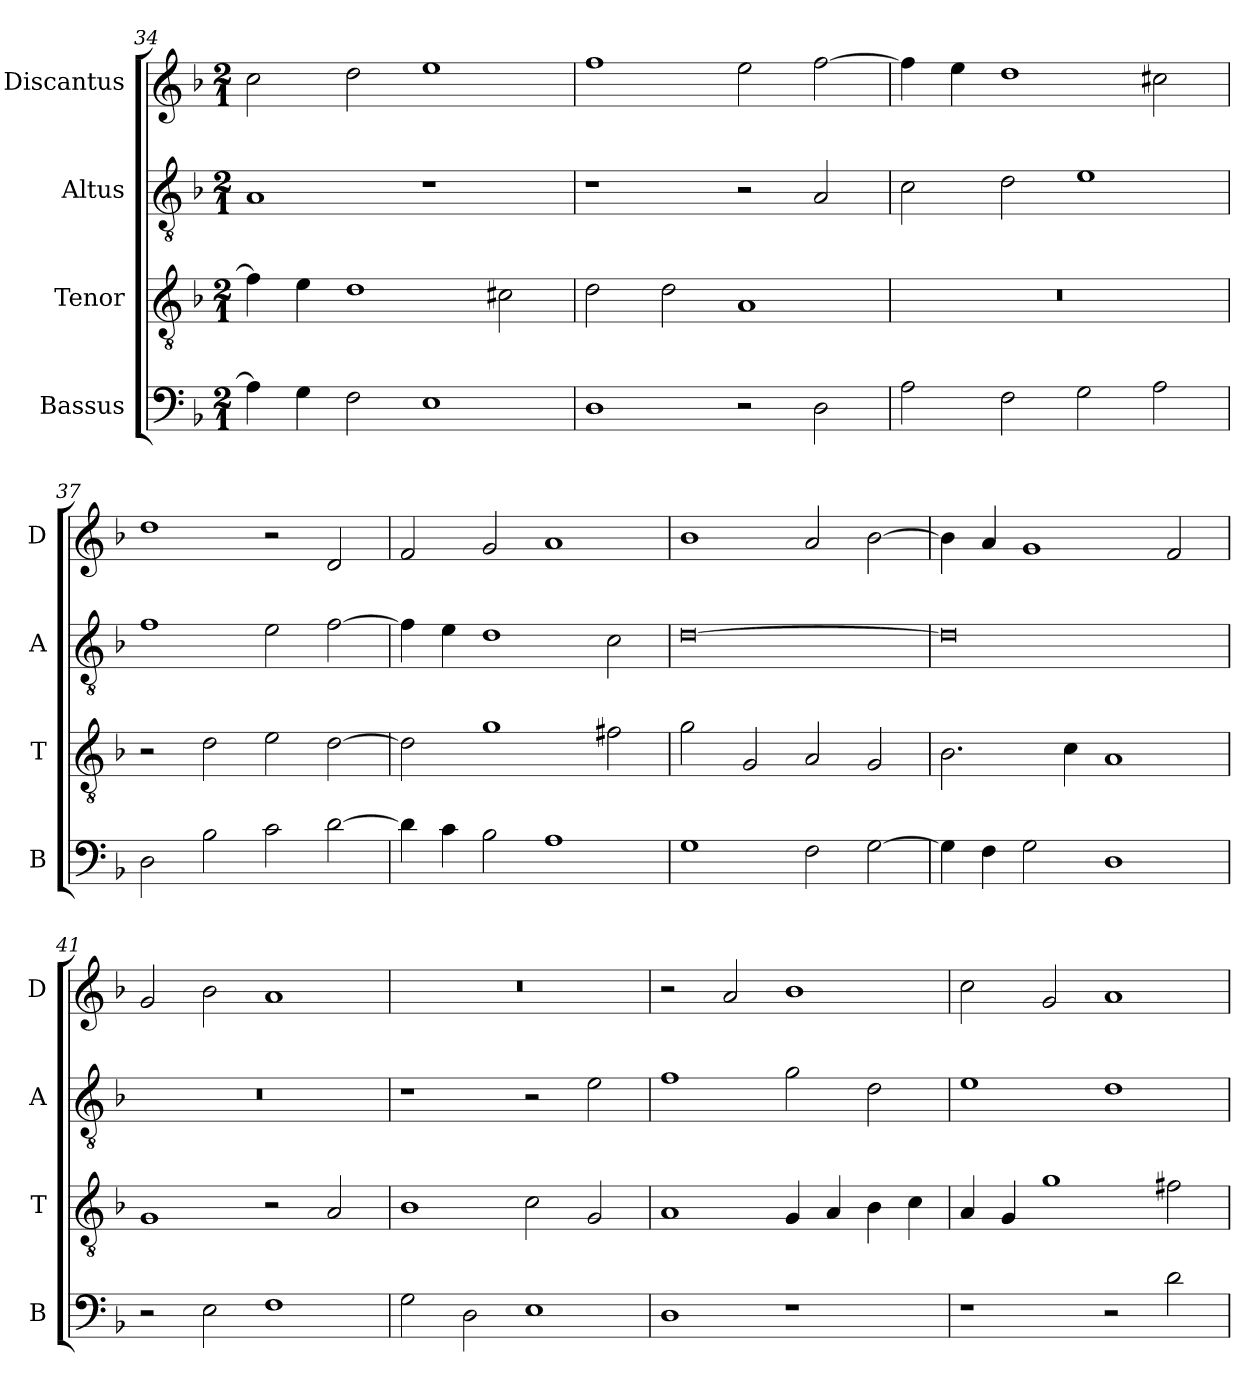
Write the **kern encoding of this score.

**kern	**kern	**kern	**kern
*part4	*part3	*part2	*part1
*staff4	*staff3	*staff2	*staff1
*I"Bassus	*I"Tenor	*I"Altus	*I"Discantus
*I'B	*I'T	*I'A	*I'D
*clefF4	*clefGv2	*clefGv2	*clefG2
*k[b-]	*k[b-]	*k[b-]	*k[b-]
*M2/1	*M2/1	*M2/1	*M2/1
=34	=34	=34	=34
4A\]	4f\]	1A	2cc\
4G\	4e\	.	.
2F\	1d	.	2dd\
1E	.	1r	1ee
.	2c#X\	.	.
=35	=35	=35	=35
1D	2d\	1r	1ff
.	2d\	.	.
2r	1A	2r	2ee\
2D\	.	2A/	[2ff\
=36	=36	=36	=36
2A\	0r	2c\	4ff\]
.	.	.	4ee\
2F\	.	2d\	1dd
2G\	.	1e	.
2A\	.	.	2cc#X\
=37	=37	=37	=37
2D\	2r	1f	1dd
2B-\	2d\	.	.
2c\	2e\	2e\	2r
[2d\	[2d\	[2f\	2d/
=38	=38	=38	=38
4d\]	2d\]	4f\]	2f/
4c\	.	4e\	.
2B-\	1g	1d	2g/
1A	.	.	1a
.	2f#X\	2c\	.
=39	=39	=39	=39
1G	2g\	[0d	1b-
.	2G/	.	.
2F\	2A/	.	2a/
[2G\	2G/	.	[2b-\
=40	=40	=40	=40
4G\]	2.B-\	0d]	4b-\]
4F\	.	.	4a/
2G\	.	.	1g
.	4c\	.	.
1D	1A	.	.
.	.	.	2f/
=41	=41	=41	=41
2r	1G	0r	2g/
2E\	.	.	2b-\
1F	2r	.	1a
.	2A/	.	.
=42	=42	=42	=42
2G\	1B-	1r	0r
2D\	.	.	.
1E	2c\	2r	.
.	2G/	2e\	.
=43	=43	=43	=43
1D	1A	1f	2r
.	.	.	2a/
1r	4G/	2g\	1b-
.	4A/	.	.
.	4B-\	2d\	.
.	4c\	.	.
=44	=44	=44	=44
1r	4A/	1e	2cc\
.	4G/	.	.
.	1g	.	2g/
2r	.	1d	1a
2d\	2f#X\	.	.
=	=	=	=
*-	*-	*-	*-
